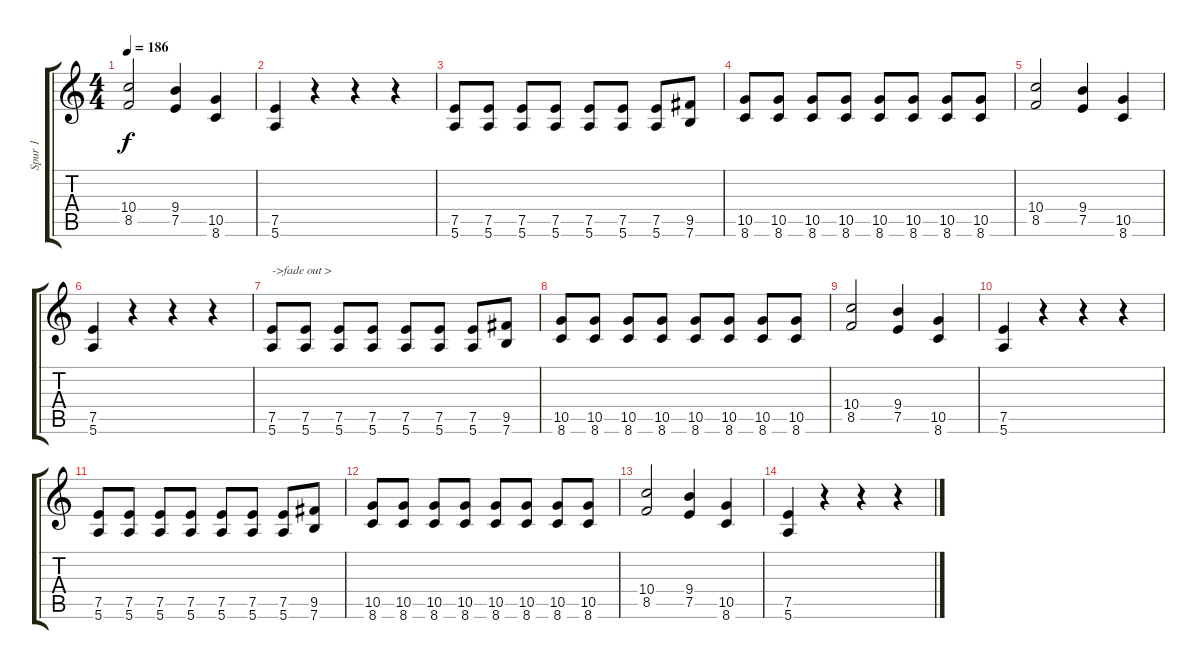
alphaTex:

\track ("Spur 1" "Spur 1") {instrument distortionguitar}
\staff {score tabs}
\tuning (E4 B3 G3 D3 A2 E2) {hide}
\ts (4 4)
\tempo 186
\clef g2
\ks c
(10.4 8.5).2{dy f} (9.4 7.5).4 (10.5 8.6).4 |
(7.5 5.6).4 r.4 r.4 r.4 |
(7.5 5.6).8 (7.5 5.6).8 (7.5 5.6).8 (7.5 5.6).8 (7.5 5.6).8 (7.5 5.6).8 (7.5 5.6).8 (9.5 7.6).8 |
(10.5 8.6).8 (10.5 8.6).8 (10.5 8.6).8 (10.5 8.6).8 (10.5 8.6).8 (10.5 8.6).8 (10.5 8.6).8 (10.5 8.6).8 |
(10.4 8.5).2 (9.4 7.5).4 (10.5 8.6).4 |
(7.5 5.6).4 r.4 r.4 r.4 |
(7.5 5.6).8{txt "->fade out >"} (7.5 5.6).8 (7.5 5.6).8 (7.5 5.6).8 (7.5 5.6).8 (7.5 5.6).8 (7.5 5.6).8 (9.5 7.6).8 |
(10.5 8.6).8 (10.5 8.6).8 (10.5 8.6).8 (10.5 8.6).8 (10.5 8.6).8{volume 12} (10.5 8.6).8 (10.5 8.6).8 (10.5 8.6).8 |
(10.4 8.5).2{volume 11} (9.4 7.5).4{volume 10} (10.5 8.6).4 |
(7.5 5.6).4{volume 9} r.4 r.4{volume 8} r.4 |
(7.5 5.6).8{volume 7} (7.5 5.6).8 (7.5 5.6).8 (7.5 5.6).8 (7.5 5.6).8{volume 6} (7.5 5.6).8 (7.5 5.6).8 (9.5 7.6).8 |
(10.5 8.6).8{volume 5} (10.5 8.6).8 (10.5 8.6).8 (10.5 8.6).8 (10.5 8.6).8{volume 4} (10.5 8.6).8 (10.5 8.6).8 (10.5 8.6).8 |
(10.4 8.5).2{volume 3} (9.4 7.5).4{volume 2} (10.5 8.6).4 |
(7.5 5.6).4{volume 1} r.4 r.4 r.4
